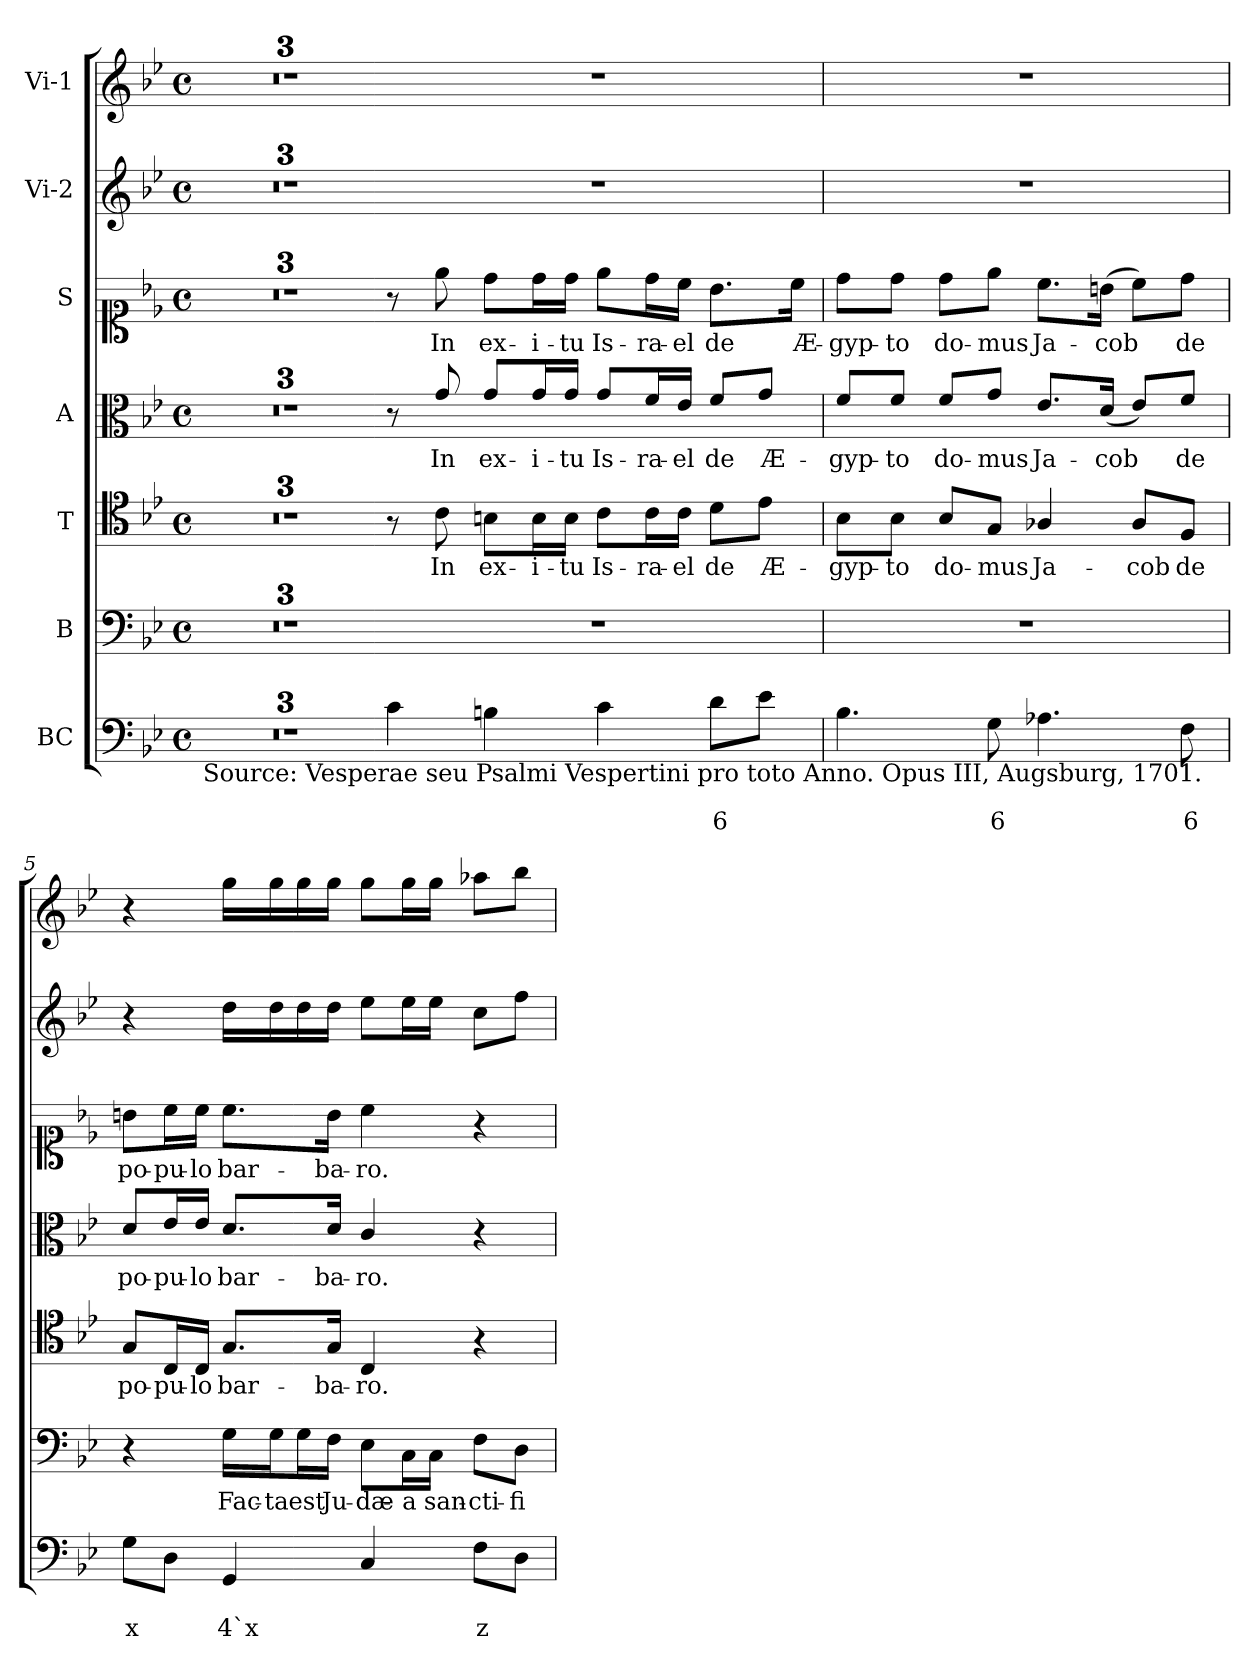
**kern	**text	**text	**kern	**text	**kern	**text	**kern	**text	**kern	**text	**kern	**kern
*part7	*part7	*part7	*part6	*part6	*part5	*part5	*part4	*part4	*part3	*part3	*part2	*part1
*staff7	*staff7	*staff7	*staff6	*staff6	*staff5	*staff5	*staff4	*staff4	*staff3	*staff3	*staff2	*staff1
*I"BC	*	*	*I"B	*	*I"T	*	*I"A	*	*I"S	*	*I"Vi-2	*I"Vi-1
*clefF4	*	*	*clefF4	*	*clefC4	*	*clefC3	*	*clefC1	*	*clefG2	*clefG2
*k[b-e-]	*	*	*k[b-e-]	*	*k[b-e-]	*	*k[b-e-]	*	*k[b-e-]	*	*k[b-e-]	*k[b-e-]
*B-:	*	*	*B-:	*	*B-:	*	*B-:	*	*B-:	*	*B-:	*B-:
*M4/4	*	*	*M4/4	*	*M4/4	*	*M4/4	*	*M4/4	*	*M4/4	*M4/4
*met(c)	*	*	*met(c)	*	*met(c)	*	*met(c)	*	*met(c)	*	*met(c)	*met(c)
=1	=1	=1	=1	=1	=1	=1	=1	=1	=1	=1	=1	=1
!LO:TX:b:t=Source&colon; Vesperae seu Psalmi Vespertini pro toto Anno. Opus III, Augsburg, 1701.	!	!	!	!	!	!	!	!	!	!	!	!
1ryy	.	.	1ryy	.	1ryy	.	1ryy	.	1ryy	.	1ryy	1ryy
=2	=2	=2	=2	=2	=2	=2	=2	=2	=2	=2	=2	=2
1r	.	.	1r	.	1r	.	1r	.	1r	.	1r	1r
=3	=3	=3	=3	=3	=3	=3	=3	=3	=3	=3	=3	=3
*	*	*	*	*	*clefGv2	*	*clefG2	*	*clefG2	*	*	*
1ryy	.	.	1ryy	.	1ryy	.	1ryy	.	1ryy	.	1ryy	1ryy
=3X1-	=3X1-	=3X1-	=3X1-	=3X1-	=3X1-	=3X1-	=3X1-	=3X1-	=3X1-	=3X1-	=3X1-	=3X1-
4c\	.	.	1r	.	8r	.	8r	.	8r	.	1r	1r
!	!	!	!	!	!	!LO:LY:b	!	!LO:LY:b	!	!LO:LY:b	!	!
.	.	.	.	.	8c\	In	8g/	In	8ee-\	In	.	.
!	!	!	!	!	!	!LO:LY:b	!	!LO:LY:b	!	!LO:LY:b	!	!
4Bn\	.	.	.	.	8Bn\L	ex-	8g/L	ex-	8dd\L	ex-	.	.
!	!	!	!	!	!	!LO:LY:b	!	!LO:LY:b	!	!LO:LY:b	!	!
.	.	.	.	.	16B\L	-i-	16g/L	-i-	16dd\L	-i-	.	.
!	!	!	!	!	!	!LO:LY:b	!	!LO:LY:b	!	!LO:LY:b	!	!
.	.	.	.	.	16B\JJ	-tu	16g/JJ	-tu	16dd\JJ	-tu	.	.
!	!	!	!	!	!	!LO:LY:b	!	!LO:LY:b	!	!LO:LY:b	!	!
4c\	.	.	.	.	8c\L	Is-	8g/L	Is-	8ee-\L	Is-	.	.
!	!	!	!	!	!	!LO:LY:b	!	!LO:LY:b	!	!LO:LY:b	!	!
.	.	.	.	.	16c\L	-ra-	16f/L	-ra-	16dd\L	-ra-	.	.
!	!	!	!	!	!	!LO:LY:b	!	!LO:LY:b	!	!LO:LY:b	!	!
.	.	.	.	.	16c\JJ	-el	16e-/JJ	-el	16cc\JJ	-el	.	.
!	!	!LO:LY:b	!	!	!	!LO:LY:b	!	!LO:LY:b	!	!LO:LY:b	!	!
8d\L	.	6	.	.	8d\L	de	8f/L	de	8.b-\L	de	.	.
!	!	!	!	!	!	!LO:LY:b	!	!LO:LY:b	!	!	!	!
8e-\J	.	.	.	.	8e-\J	Æ-	8g/J	Æ-	.	.	.	.
!	!	!	!	!	!	!	!	!	!	!LO:LY:b	!	!
.	.	.	.	.	.	.	.	.	16cc\Jk	Æ-	.	.
=4	=4	=4	=4	=4	=4	=4	=4	=4	=4	=4	=4	=4
!	!	!	!	!	!	!LO:LY:b	!	!LO:LY:b	!	!LO:LY:b	!	!
4.B-\	.	.	1r	.	8B-\L	-gyp-	8f/L	-gyp-	8dd\L	-gyp-	1r	1r
!	!	!	!	!	!	!LO:LY:b	!	!LO:LY:b	!	!LO:LY:b	!	!
.	.	.	.	.	8B-\J	-to	8f/J	-to	8dd\J	-to	.	.
!	!	!	!	!	!	!LO:LY:b	!	!LO:LY:b	!	!LO:LY:b	!	!
.	.	.	.	.	8B-/L	do-	8f/L	do-	8dd\L	do-	.	.
!	!	!LO:LY:b	!	!	!	!LO:LY:b	!	!LO:LY:b	!	!LO:LY:b	!	!
8G\	.	6	.	.	8G/J	-mus	8g/J	-mus	8ee-\J	-mus	.	.
!	!	!	!	!	!	!LO:LY:b	!	!LO:LY:b	!	!LO:LY:b	!	!
4.A-X\	.	.	.	.	4A-X/	Ja-	8.e-/L	Ja-	8.cc\L	Ja-	.	.
!	!	!	!	!	!	!	!	!LO:LY:b	!	!LO:LY:b	!	!
.	.	.	.	.	.	.	(<16d/Jk	-cob	(>16bn\Jk	-cob	.	.
!	!	!	!	!	!	!LO:LY:b	!	!	!	!	!	!
.	.	.	.	.	8A-/L	-cob	8e-/L)	.	8cc\L)	.	.	.
!	!	!LO:LY:b	!	!	!	!LO:LY:b	!	!LO:LY:b	!	!LO:LY:b	!	!
8F\	.	6	.	.	8F/J	de	8f/J	de	8dd\J	de	.	.
!!LO:LB:g=z
=5	=5	=5	=5	=5	=5	=5	=5	=5	=5	=5	=5	=5
!	!	!LO:LY:b	!	!	!	!LO:LY:b	!	!LO:LY:b	!	!LO:LY:b	!	!
8G\L	.	x	4r	.	8G/L	po-	8d/L	po-	8bn\L	po-	4r	4r
!	!	!	!	!	!	!LO:LY:b	!	!LO:LY:b	!	!LO:LY:b	!	!
8D\J	.	.	.	.	16C/L	-pu-	16e-/L	-pu-	16cc\L	-pu-	.	.
!	!	!	!	!	!	!LO:LY:b	!	!LO:LY:b	!	!LO:LY:b	!	!
.	.	.	.	.	16C/JJ	-lo	16e-/JJ	-lo	16cc\JJ	-lo	.	.
!	!	!LO:LY:b	!	!LO:LY:b	!	!LO:LY:b	!	!LO:LY:b	!	!LO:LY:b	!	!
4GG/	.	4`x	16G\LL	Fac-	8.G/L	bar-	8.d/L	bar-	8.cc\L	bar-	16dd\LL	16gg\LL
!	!	!	!	!LO:LY:b	!	!	!	!	!	!	!	!
.	.	.	16G\J	-ta	.	.	.	.	.	.	16dd\	16gg\
!	!	!	!	!LO:LY:b	!	!	!	!	!	!	!	!
.	.	.	16G\L	est	.	.	.	.	.	.	16dd\	16gg\
!	!	!	!	!LO:LY:b	!	!LO:LY:b	!	!LO:LY:b	!	!LO:LY:b	!	!
.	.	.	16F\JJ	Ju-	16G/Jk	-ba-	16d/Jk	-ba-	16b\Jk	-ba-	16dd\JJ	16gg\JJ
!	!	!	!	!LO:LY:b	!	!LO:LY:b	!	!LO:LY:b	!	!LO:LY:b	!	!
4C/	.	.	8E-\L	-dæ-	4C/	-ro.	4c/	-ro.	4cc\	-ro.	8ee-\L	8gg\L
!	!	!	!	!LO:LY:b	!	!	!	!	!	!	!	!
.	.	.	16C\L	-a	.	.	.	.	.	.	16ee-\L	16gg\L
!	!	!	!	!LO:LY:b	!	!	!	!	!	!	!	!
.	.	.	16C\JJ	san-	.	.	.	.	.	.	16ee-\JJ	16gg\JJ
!	!	!LO:LY:b	!	!LO:LY:b	!	!	!	!	!	!	!	!
8F\L	.	z	8F\L	-cti-	4r	.	4r	.	4r	.	8cc\L	8aa-X\L
!	!	!	!	!LO:LY:b	!	!	!	!	!	!	!	!
8D\J	.	.	8D\J	-fi-	.	.	.	.	.	.	8ff\J	8bb-\J
=	=	=	=	=	=	=	=	=	=	=	=	=
*-	*-	*-	*-	*-	*-	*-	*-	*-	*-	*-	*-	*-
